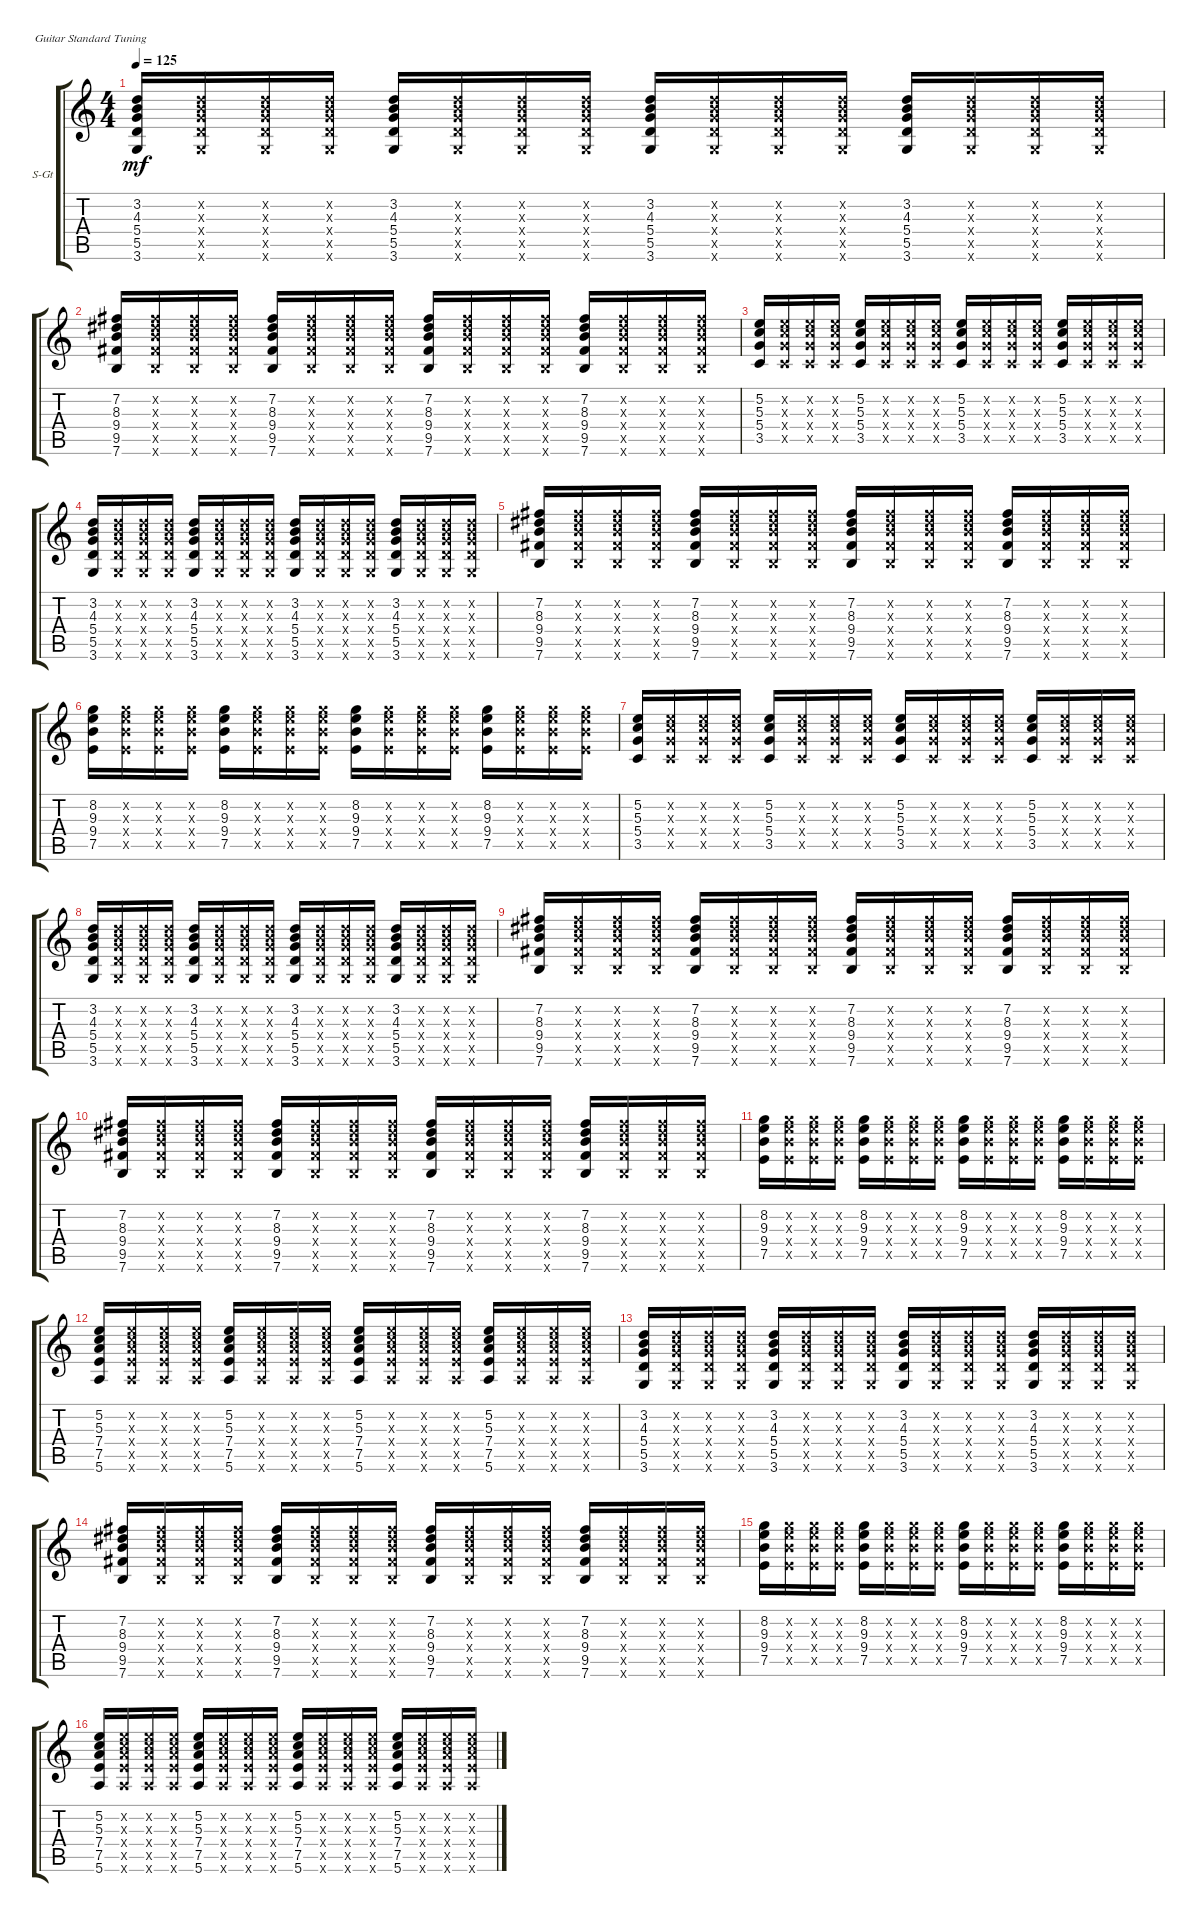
\defaultSystemsLayout 4
\bracketExtendMode groupsimilarinstruments
\firstSystemTrackNameOrientation horizontal
\otherSystemsTrackNameOrientation horizontal
\track ("Steel Guitar" "S-Gt") {instrument acousticguitarsteel}
\staff {score tabs}
\tuning (E4 B3 G3 D3 A2 E2)
\ts (4 4)
\tempo 125
\clef g2
\ks c
(3.6 5.5 5.4 4.3 3.2).16{dy mf} (3.6{x} 5.5{x} 5.4{x} 4.3{x} 3.2{x}).16 (3.6{x} 5.5{x} 5.4{x} 4.3{x} 3.2{x}).16 (3.6{x} 5.5{x} 5.4{x} 4.3{x} 3.2{x}).16 (3.6 5.5 5.4 4.3 3.2).16 (3.6{x} 5.5{x} 5.4{x} 4.3{x} 3.2{x}).16 (3.6{x} 5.5{x} 5.4{x} 4.3{x} 3.2{x}).16 (3.6{x} 5.5{x} 5.4{x} 4.3{x} 3.2{x}).16 (3.6 5.5 5.4 4.3 3.2).16 (3.6{x} 5.5{x} 5.4{x} 4.3{x} 3.2{x}).16 (3.6{x} 5.5{x} 5.4{x} 4.3{x} 3.2{x}).16 (3.6{x} 5.5{x} 5.4{x} 4.3{x} 3.2{x}).16 (3.6 5.5 5.4 4.3 3.2).16 (3.6{x} 5.5{x} 5.4{x} 4.3{x} 3.2{x}).16 (3.6{x} 5.5{x} 5.4{x} 4.3{x} 3.2{x}).16 (3.6{x} 5.5{x} 5.4{x} 4.3{x} 3.2{x}).16 |
(7.6 9.5 9.4 8.3 7.2).16 (7.6{x} 9.5{x} 9.4{x} 8.3{x} 7.2{x}).16 (7.6{x} 9.5{x} 9.4{x} 8.3{x} 7.2{x}).16 (7.6{x} 9.5{x} 9.4{x} 8.3{x} 7.2{x}).16 (7.6 9.5 9.4 8.3 7.2).16 (7.6{x} 9.5{x} 9.4{x} 8.3{x} 7.2{x}).16 (7.6{x} 9.5{x} 9.4{x} 8.3{x} 7.2{x}).16 (7.6{x} 9.5{x} 9.4{x} 8.3{x} 7.2{x}).16 (7.6 9.5 9.4 8.3 7.2).16 (7.6{x} 9.5{x} 9.4{x} 8.3{x} 7.2{x}).16 (7.6{x} 9.5{x} 9.4{x} 8.3{x} 7.2{x}).16 (7.6{x} 9.5{x} 9.4{x} 8.3{x} 7.2{x}).16 (7.6 9.5 9.4 8.3 7.2).16 (7.6{x} 9.5{x} 9.4{x} 8.3{x} 7.2{x}).16 (7.6{x} 9.5{x} 9.4{x} 8.3{x} 7.2{x}).16 (7.6{x} 9.5{x} 9.4{x} 8.3{x} 7.2{x}).16 |
(3.5 5.4 5.3 5.2).16 (3.5{x} 5.4{x} 5.3{x} 5.2{x}).16 (3.5{x} 5.4{x} 5.3{x} 5.2{x}).16 (3.5{x} 5.4{x} 5.3{x} 5.2{x}).16 (3.5 5.4 5.3 5.2).16 (3.5{x} 5.4{x} 5.3{x} 5.2{x}).16 (3.5{x} 5.4{x} 5.3{x} 5.2{x}).16 (3.5{x} 5.4{x} 5.3{x} 5.2{x}).16 (3.5 5.4 5.3 5.2).16 (3.5{x} 5.4{x} 5.3{x} 5.2{x}).16 (3.5{x} 5.4{x} 5.3{x} 5.2{x}).16 (3.5{x} 5.4{x} 5.3{x} 5.2{x}).16 (3.5 5.4 5.3 5.2).16 (3.5{x} 5.4{x} 5.3{x} 5.2{x}).16 (3.5{x} 5.4{x} 5.3{x} 5.2{x}).16 (3.5{x} 5.4{x} 5.3{x} 5.2{x}).16 |
(3.6 5.5 5.4 4.3 3.2).16 (3.6{x} 5.5{x} 5.4{x} 4.3{x} 3.2{x}).16 (3.6{x} 5.5{x} 5.4{x} 4.3{x} 3.2{x}).16 (3.6{x} 5.5{x} 5.4{x} 4.3{x} 3.2{x}).16 (3.6 5.5 5.4 4.3 3.2).16 (3.6{x} 5.5{x} 5.4{x} 4.3{x} 3.2{x}).16 (3.6{x} 5.5{x} 5.4{x} 4.3{x} 3.2{x}).16 (3.6{x} 5.5{x} 5.4{x} 4.3{x} 3.2{x}).16 (3.6 5.5 5.4 4.3 3.2).16 (3.6{x} 5.5{x} 5.4{x} 4.3{x} 3.2{x}).16 (3.6{x} 5.5{x} 5.4{x} 4.3{x} 3.2{x}).16 (3.6{x} 5.5{x} 5.4{x} 4.3{x} 3.2{x}).16 (3.6 5.5 5.4 4.3 3.2).16 (3.6{x} 5.5{x} 5.4{x} 4.3{x} 3.2{x}).16 (3.6{x} 5.5{x} 5.4{x} 4.3{x} 3.2{x}).16 (3.6{x} 5.5{x} 5.4{x} 4.3{x} 3.2{x}).16 |
(7.6 9.5 9.4 8.3 7.2).16 (7.6{x} 9.5{x} 9.4{x} 8.3{x} 7.2{x}).16 (7.6{x} 9.5{x} 9.4{x} 8.3{x} 7.2{x}).16 (7.6{x} 9.5{x} 9.4{x} 8.3{x} 7.2{x}).16 (7.6 9.5 9.4 8.3 7.2).16 (7.6{x} 9.5{x} 9.4{x} 8.3{x} 7.2{x}).16 (7.6{x} 9.5{x} 9.4{x} 8.3{x} 7.2{x}).16 (7.6{x} 9.5{x} 9.4{x} 8.3{x} 7.2{x}).16 (7.6 9.5 9.4 8.3 7.2).16 (7.6{x} 9.5{x} 9.4{x} 8.3{x} 7.2{x}).16 (7.6{x} 9.5{x} 9.4{x} 8.3{x} 7.2{x}).16 (7.6{x} 9.5{x} 9.4{x} 8.3{x} 7.2{x}).16 (7.6 9.5 9.4 8.3 7.2).16 (7.6{x} 9.5{x} 9.4{x} 8.3{x} 7.2{x}).16 (7.6{x} 9.5{x} 9.4{x} 8.3{x} 7.2{x}).16 (7.6{x} 9.5{x} 9.4{x} 8.3{x} 7.2{x}).16 |
(7.5 9.4 9.3 8.2).16 (7.5{x} 9.4{x} 9.3{x} 8.2{x}).16 (7.5{x} 9.4{x} 9.3{x} 8.2{x}).16 (7.5{x} 9.4{x} 9.3{x} 8.2{x}).16 (7.5 9.4 9.3 8.2).16 (7.5{x} 9.4{x} 9.3{x} 8.2{x}).16 (7.5{x} 9.4{x} 9.3{x} 8.2{x}).16 (7.5{x} 9.4{x} 9.3{x} 8.2{x}).16 (7.5 9.4 9.3 8.2).16 (7.5{x} 9.4{x} 9.3{x} 8.2{x}).16 (7.5{x} 9.4{x} 9.3{x} 8.2{x}).16 (7.5{x} 9.4{x} 9.3{x} 8.2{x}).16 (7.5 9.4 9.3 8.2).16 (7.5{x} 9.4{x} 9.3{x} 8.2{x}).16 (7.5{x} 9.4{x} 9.3{x} 8.2{x}).16 (7.5{x} 9.4{x} 9.3{x} 8.2{x}).16 |
(3.5 5.4 5.3 5.2).16 (3.5{x} 5.4{x} 5.3{x} 5.2{x}).16 (3.5{x} 5.4{x} 5.3{x} 5.2{x}).16 (3.5{x} 5.4{x} 5.3{x} 5.2{x}).16 (3.5 5.4 5.3 5.2).16 (3.5{x} 5.4{x} 5.3{x} 5.2{x}).16 (3.5{x} 5.4{x} 5.3{x} 5.2{x}).16 (3.5{x} 5.4{x} 5.3{x} 5.2{x}).16 (3.5 5.4 5.3 5.2).16 (3.5{x} 5.4{x} 5.3{x} 5.2{x}).16 (3.5{x} 5.4{x} 5.3{x} 5.2{x}).16 (3.5{x} 5.4{x} 5.3{x} 5.2{x}).16 (3.5 5.4 5.3 5.2).16 (3.5{x} 5.4{x} 5.3{x} 5.2{x}).16 (3.5{x} 5.4{x} 5.3{x} 5.2{x}).16 (3.5{x} 5.4{x} 5.3{x} 5.2{x}).16 |
(3.6 5.5 5.4 4.3 3.2).16 (3.6{x} 5.5{x} 5.4{x} 4.3{x} 3.2{x}).16 (3.6{x} 5.5{x} 5.4{x} 4.3{x} 3.2{x}).16 (3.6{x} 5.5{x} 5.4{x} 4.3{x} 3.2{x}).16 (3.6 5.5 5.4 4.3 3.2).16 (3.6{x} 5.5{x} 5.4{x} 4.3{x} 3.2{x}).16 (3.6{x} 5.5{x} 5.4{x} 4.3{x} 3.2{x}).16 (3.6{x} 5.5{x} 5.4{x} 4.3{x} 3.2{x}).16 (3.6 5.5 5.4 4.3 3.2).16 (3.6{x} 5.5{x} 5.4{x} 4.3{x} 3.2{x}).16 (3.6{x} 5.5{x} 5.4{x} 4.3{x} 3.2{x}).16 (3.6{x} 5.5{x} 5.4{x} 4.3{x} 3.2{x}).16 (3.6 5.5 5.4 4.3 3.2).16 (3.6{x} 5.5{x} 5.4{x} 4.3{x} 3.2{x}).16 (3.6{x} 5.5{x} 5.4{x} 4.3{x} 3.2{x}).16 (3.6{x} 5.5{x} 5.4{x} 4.3{x} 3.2{x}).16 |
(7.6 9.5 9.4 8.3 7.2).16 (7.6{x} 9.5{x} 9.4{x} 8.3{x} 7.2{x}).16 (7.6{x} 9.5{x} 9.4{x} 8.3{x} 7.2{x}).16 (7.6{x} 9.5{x} 9.4{x} 8.3{x} 7.2{x}).16 (7.6 9.5 9.4 8.3 7.2).16 (7.6{x} 9.5{x} 9.4{x} 8.3{x} 7.2{x}).16 (7.6{x} 9.5{x} 9.4{x} 8.3{x} 7.2{x}).16 (7.6{x} 9.5{x} 9.4{x} 8.3{x} 7.2{x}).16 (7.6 9.5 9.4 8.3 7.2).16 (7.6{x} 9.5{x} 9.4{x} 8.3{x} 7.2{x}).16 (7.6{x} 9.5{x} 9.4{x} 8.3{x} 7.2{x}).16 (7.6{x} 9.5{x} 9.4{x} 8.3{x} 7.2{x}).16 (7.6 9.5 9.4 8.3 7.2).16 (7.6{x} 9.5{x} 9.4{x} 8.3{x} 7.2{x}).16 (7.6{x} 9.5{x} 9.4{x} 8.3{x} 7.2{x}).16 (7.6{x} 9.5{x} 9.4{x} 8.3{x} 7.2{x}).16 |
(7.6 9.5 9.4 8.3 7.2).16 (7.6{x} 9.5{x} 9.4{x} 8.3{x} 7.2{x}).16 (7.6{x} 9.5{x} 9.4{x} 8.3{x} 7.2{x}).16 (7.6{x} 9.5{x} 9.4{x} 8.3{x} 7.2{x}).16 (7.6 9.5 9.4 8.3 7.2).16 (7.6{x} 9.5{x} 9.4{x} 8.3{x} 7.2{x}).16 (7.6{x} 9.5{x} 9.4{x} 8.3{x} 7.2{x}).16 (7.6{x} 9.5{x} 9.4{x} 8.3{x} 7.2{x}).16 (7.6 9.5 9.4 8.3 7.2).16 (7.6{x} 9.5{x} 9.4{x} 8.3{x} 7.2{x}).16 (7.6{x} 9.5{x} 9.4{x} 8.3{x} 7.2{x}).16 (7.6{x} 9.5{x} 9.4{x} 8.3{x} 7.2{x}).16 (7.6 9.5 9.4 8.3 7.2).16 (7.6{x} 9.5{x} 9.4{x} 8.3{x} 7.2{x}).16 (7.6{x} 9.5{x} 9.4{x} 8.3{x} 7.2{x}).16 (7.6{x} 9.5{x} 9.4{x} 8.3{x} 7.2{x}).16 |
(7.5 9.4 9.3 8.2).16 (7.5{x} 9.4{x} 9.3{x} 8.2{x}).16 (7.5{x} 9.4{x} 9.3{x} 8.2{x}).16 (7.5{x} 9.4{x} 9.3{x} 8.2{x}).16 (7.5 9.4 9.3 8.2).16 (7.5{x} 9.4{x} 9.3{x} 8.2{x}).16 (7.5{x} 9.4{x} 9.3{x} 8.2{x}).16 (7.5{x} 9.4{x} 9.3{x} 8.2{x}).16 (7.5 9.4 9.3 8.2).16 (7.5{x} 9.4{x} 9.3{x} 8.2{x}).16 (7.5{x} 9.4{x} 9.3{x} 8.2{x}).16 (7.5{x} 9.4{x} 9.3{x} 8.2{x}).16 (7.5 9.4 9.3 8.2).16 (7.5{x} 9.4{x} 9.3{x} 8.2{x}).16 (7.5{x} 9.4{x} 9.3{x} 8.2{x}).16 (7.5{x} 9.4{x} 9.3{x} 8.2{x}).16 |
(5.6 7.5 7.4 5.3 5.2).16 (5.6{x} 7.5{x} 7.4{x} 5.3{x} 5.2{x}).16 (5.6{x} 7.5{x} 7.4{x} 5.3{x} 5.2{x}).16 (5.6{x} 7.5{x} 7.4{x} 5.3{x} 5.2{x}).16 (5.6 7.5 7.4 5.3 5.2).16 (5.6{x} 7.5{x} 7.4{x} 5.3{x} 5.2{x}).16 (5.6{x} 7.5{x} 7.4{x} 5.3{x} 5.2{x}).16 (5.6{x} 7.5{x} 7.4{x} 5.3{x} 5.2{x}).16 (5.6 7.5 7.4 5.3 5.2).16 (5.6{x} 7.5{x} 7.4{x} 5.3{x} 5.2{x}).16 (5.6{x} 7.5{x} 7.4{x} 5.3{x} 5.2{x}).16 (5.6{x} 7.5{x} 7.4{x} 5.3{x} 5.2{x}).16 (5.6 7.5 7.4 5.3 5.2).16 (5.6{x} 7.5{x} 7.4{x} 5.3{x} 5.2{x}).16 (5.6{x} 7.5{x} 7.4{x} 5.3{x} 5.2{x}).16 (5.6{x} 7.5{x} 7.4{x} 5.3{x} 5.2{x}).16 |
(3.6 5.5 5.4 4.3 3.2).16 (3.6{x} 5.5{x} 5.4{x} 4.3{x} 3.2{x}).16 (3.6{x} 5.5{x} 5.4{x} 4.3{x} 3.2{x}).16 (3.6{x} 5.5{x} 5.4{x} 4.3{x} 3.2{x}).16 (3.6 5.5 5.4 4.3 3.2).16 (3.6{x} 5.5{x} 5.4{x} 4.3{x} 3.2{x}).16 (3.6{x} 5.5{x} 5.4{x} 4.3{x} 3.2{x}).16 (3.6{x} 5.5{x} 5.4{x} 4.3{x} 3.2{x}).16 (3.6 5.5 5.4 4.3 3.2).16 (3.6{x} 5.5{x} 5.4{x} 4.3{x} 3.2{x}).16 (3.6{x} 5.5{x} 5.4{x} 4.3{x} 3.2{x}).16 (3.6{x} 5.5{x} 5.4{x} 4.3{x} 3.2{x}).16 (3.6 5.5 5.4 4.3 3.2).16 (3.6{x} 5.5{x} 5.4{x} 4.3{x} 3.2{x}).16 (3.6{x} 5.5{x} 5.4{x} 4.3{x} 3.2{x}).16 (3.6{x} 5.5{x} 5.4{x} 4.3{x} 3.2{x}).16 |
(7.6 9.5 9.4 8.3 7.2).16 (7.6{x} 9.5{x} 9.4{x} 8.3{x} 7.2{x}).16 (7.6{x} 9.5{x} 9.4{x} 8.3{x} 7.2{x}).16 (7.6{x} 9.5{x} 9.4{x} 8.3{x} 7.2{x}).16 (7.6 9.5 9.4 8.3 7.2).16 (7.6{x} 9.5{x} 9.4{x} 8.3{x} 7.2{x}).16 (7.6{x} 9.5{x} 9.4{x} 8.3{x} 7.2{x}).16 (7.6{x} 9.5{x} 9.4{x} 8.3{x} 7.2{x}).16 (7.6 9.5 9.4 8.3 7.2).16 (7.6{x} 9.5{x} 9.4{x} 8.3{x} 7.2{x}).16 (7.6{x} 9.5{x} 9.4{x} 8.3{x} 7.2{x}).16 (7.6{x} 9.5{x} 9.4{x} 8.3{x} 7.2{x}).16 (7.6 9.5 9.4 8.3 7.2).16 (7.6{x} 9.5{x} 9.4{x} 8.3{x} 7.2{x}).16 (7.6{x} 9.5{x} 9.4{x} 8.3{x} 7.2{x}).16 (7.6{x} 9.5{x} 9.4{x} 8.3{x} 7.2{x}).16 |
(7.5 9.4 9.3 8.2).16 (7.5{x} 9.4{x} 9.3{x} 8.2{x}).16 (7.5{x} 9.4{x} 9.3{x} 8.2{x}).16 (7.5{x} 9.4{x} 9.3{x} 8.2{x}).16 (7.5 9.4 9.3 8.2).16 (7.5{x} 9.4{x} 9.3{x} 8.2{x}).16 (7.5{x} 9.4{x} 9.3{x} 8.2{x}).16 (7.5{x} 9.4{x} 9.3{x} 8.2{x}).16 (7.5 9.4 9.3 8.2).16 (7.5{x} 9.4{x} 9.3{x} 8.2{x}).16 (7.5{x} 9.4{x} 9.3{x} 8.2{x}).16 (7.5{x} 9.4{x} 9.3{x} 8.2{x}).16 (7.5 9.4 9.3 8.2).16 (7.5{x} 9.4{x} 9.3{x} 8.2{x}).16 (7.5{x} 9.4{x} 9.3{x} 8.2{x}).16 (7.5{x} 9.4{x} 9.3{x} 8.2{x}).16 |
(5.6 7.5 7.4 5.3 5.2).16 (5.6{x} 7.5{x} 7.4{x} 5.3{x} 5.2{x}).16 (5.6{x} 7.5{x} 7.4{x} 5.3{x} 5.2{x}).16 (5.6{x} 7.5{x} 7.4{x} 5.3{x} 5.2{x}).16 (5.6 7.5 7.4 5.3 5.2).16 (5.6{x} 7.5{x} 7.4{x} 5.3{x} 5.2{x}).16 (5.6{x} 7.5{x} 7.4{x} 5.3{x} 5.2{x}).16 (5.6{x} 7.5{x} 7.4{x} 5.3{x} 5.2{x}).16 (5.6 7.5 7.4 5.3 5.2).16 (5.6{x} 7.5{x} 7.4{x} 5.3{x} 5.2{x}).16 (5.6{x} 7.5{x} 7.4{x} 5.3{x} 5.2{x}).16 (5.6{x} 7.5{x} 7.4{x} 5.3{x} 5.2{x}).16 (5.6 7.5 7.4 5.3 5.2).16 (5.6{x} 7.5{x} 7.4{x} 5.3{x} 5.2{x}).16 (5.6{x} 7.5{x} 7.4{x} 5.3{x} 5.2{x}).16 (5.6{x} 7.5{x} 7.4{x} 5.3{x} 5.2{x}).16
